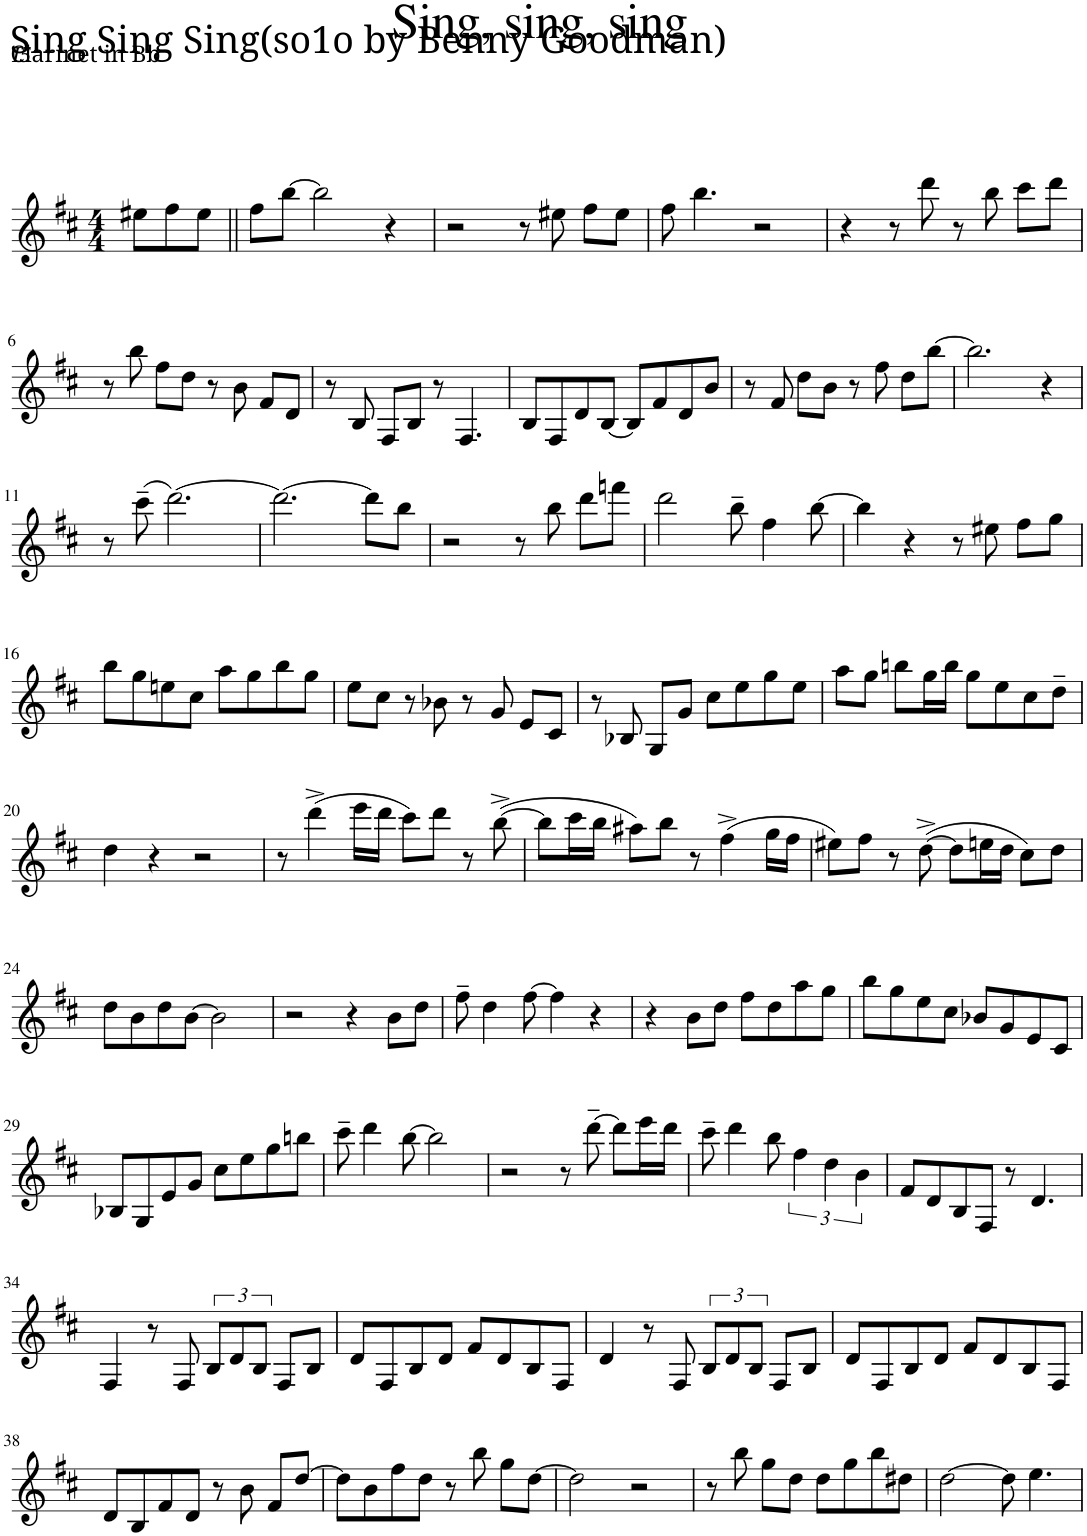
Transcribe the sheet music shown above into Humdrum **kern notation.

**kern
*part1
*staff1
*I"Clarinette en Sib
*I'Clar. Sib
*clefG2
*ITrd1c2
*k[f#c#]
*M4/4
=1
8ee#X\L
8ff#\
8ee#\J
=2||
8ff#\L
[8bb\J
2bb\]
4r
=3
2r
8r
8ee#X\
8ff#\L
8ee#\J
=4
8ff#\
4.bb\
2r
=5
4r
8r
8ddd\
8r
8bb\
8ccc#\L
8ddd\J
!!LO:LB:g=z
=6
8r
8bb\
8ff#\L
8dd\J
8r
8b\
8f#/L
8d/J
=7
8r
8B/
8F#/L
8B/J
8r
4.F#/
=8
8B/L
8F#/
8d/
[8B/J
8B/L]
8f#/
8d/
8b/J
=9
8r
8f#/
8dd\L
8b\J
8r
8ff#\
8dd\L
[8bb\J
=10
2.bb\]
4r
!!LO:LB:g=z
=11
8r
(8ccc#~\
[2.ddd\)
=12
2.ddd\_
8ddd\L]
8bb\J
=13
2r
8r
8bb\
8ddd\L
8fffn\J
=14
2ddd\
8bb~\
4ff#\
[8bb\
=15
4bb\]
4r
8r
8ee#X\
8ff#\L
8gg\J
!!LO:LB:g=z
=16
8bb\L
8gg\
8een\
8cc#\J
8aa\L
8gg\
8bb\
8gg\J
=17
8ee\L
8cc#\J
8r
8b-X\
8r
8g/
8e/L
8c#/J
=18
8r
8B-X/
8G/L
8g/J
8cc#\L
8ee\
8gg\
8ee\J
=19
8aa\L
8gg\J
8bbn\L
16gg\L
16bb\JJ
8gg\L
8ee\
8cc#\
8dd~\J
!!LO:LB:g=z
=20
4dd\
4r
2r
=21
8r
(4ddd^\
16eee\LL
16ddd\JJ
8ccc#\L)
8ddd\J
8r
([8bb^\
=22
8bb\L]
16ccc#\L
16bb\JJ
8aa#X\L)
8bb\J
8r
(4ff#^\
16gg\LL
16ff#\JJ
=23
8ee#X\L)
8ff#\J
8r
([8dd^\
8dd\L]
16een\L
16dd\JJ
8cc#\L)
8dd\J
!!LO:LB:g=z
=24
8dd\L
8b\
8dd\
[8b\J
2b\]
=25
2r
4r
8b\L
8dd\J
=26
8ff#~\
4dd\
[8ff#\
4ff#\]
4r
=27
4r
8b\L
8dd\J
8ff#\L
8dd\
8aa\
8gg\J
=28
8bb\L
8gg\
8ee\
8cc#\J
8b-X/L
8g/
8e/
8c#/J
!!LO:LB:g=z
=29
8B-X/L
8G/
8e/
8g/J
8cc#\L
8ee\
8gg\
8bbn\J
=30
8ccc#~\
4ddd\
[8bb\
2bb\]
=31
2r
8r
[8ddd~\
8ddd\L]
16eee\L
16ddd\JJ
=32
8ccc#~\
4ddd\
8bb\
6ff#\
6dd\
6b\
=33
8f#/L
8d/
8B/
8F#/J
8r
4.d/
!!LO:LB:g=z
=34
4F#/
8r
8F#/
12B/L
12d/
12B/J
8F#/L
8B/J
=35
8d/L
8F#/
8B/
8d/J
8f#/L
8d/
8B/
8F#/J
=36
4d/
8r
8F#/
12B/L
12d/
12B/J
8F#/L
8B/J
=37
8d/L
8F#/
8B/
8d/J
8f#/L
8d/
8B/
8F#/J
!!LO:LB:g=z
=38
8d/L
8B/
8f#/
8d/J
8r
8b\
8f#/L
[8dd/J
=39
8dd\L]
8b\
8ff#\
8dd\J
8r
8bb\
8gg\L
[8dd\J
=40
2dd\]
2r
=41
8r
8bb\
8gg\L
8dd\J
8dd\L
8gg\
8bb\
8dd#X\J
=42
[2dd\
8dd\]
4.ee\
=
*-
